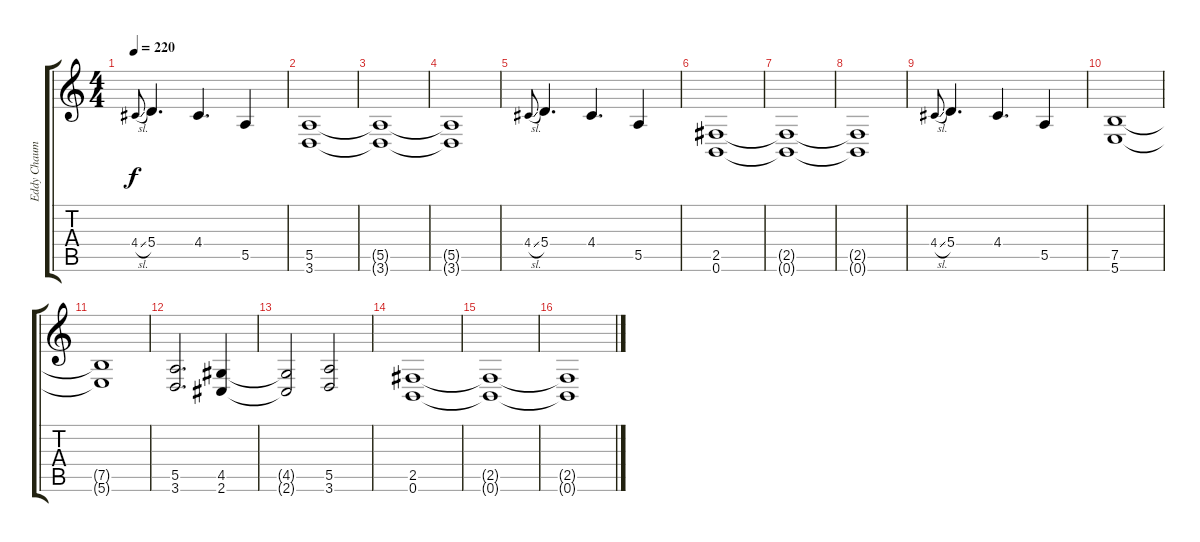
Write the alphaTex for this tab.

\track ("Eddy Chaumulot (Rythm)" "Eddy Chaum") {instrument distortionguitar}
\staff {score tabs}
\tuning (B3 Gb3 D3 A2 E2 B1) {hide}
\ts (4 4)
\tempo 220
\clef g2
\ks c
4.4{sl}.8{gr onbeat dy f} 5.4.4{d} 4.4.4{d} 5.5.4 |
(5.5 3.6).1 |
(5.5{t} 3.6{t}).1 |
(5.5{t} 3.6{t}).1 |
4.4{sl}.8{gr onbeat} 5.4.4{d} 4.4.4{d} 5.5.4 |
(2.5 0.6).1 |
(2.5{t} 0.6{t}).1 |
(2.5{t} 0.6{t}).1 |
4.4{sl}.8{gr onbeat} 5.4.4{d} 4.4.4{d} 5.5.4 |
(7.5 5.6).1 |
(7.5{t} 5.6{t}).1 |
(5.5 3.6).2{d} (4.5 2.6).4 |
(4.5{t} 2.6{t}).2 (5.5 3.6).2 |
(2.5 0.6).1 |
(2.5{t} 0.6{t}).1 |
(2.5{t} 0.6{t}).1
